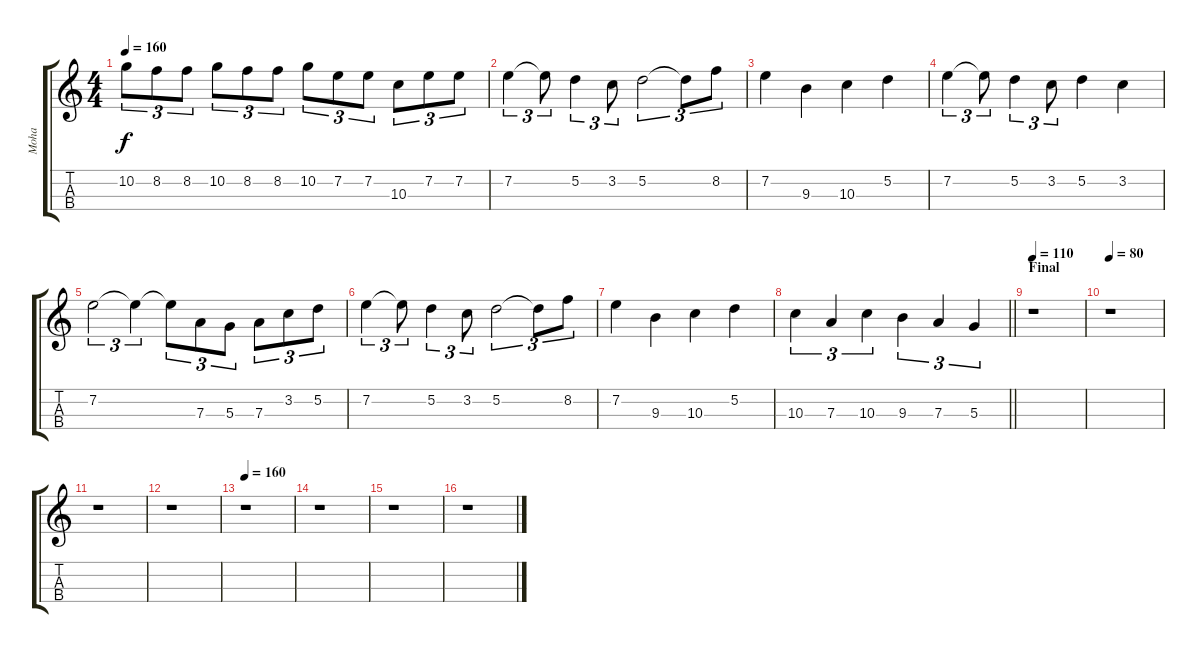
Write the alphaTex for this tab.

\track ("Moha" "Moha") {instrument violin}
\staff {score tabs}
\tuning (E5 A4 D4 G3) {hide}
\ts (4 4)
\tempo 160
\clef g2
\ks c
10.2.8{tu (3 2) dy f} 8.2.8{tu (3 2)} 8.2.8{tu (3 2)} 10.2.8{tu (3 2)} 8.2.8{tu (3 2)} 8.2.8{tu (3 2)} 10.2.8{tu (3 2)} 7.2.8{tu (3 2)} 7.2.8{tu (3 2)} 10.3.8{tu (3 2)} 7.2.8{tu (3 2)} 7.2.8{tu (3 2)} |
7.2.4{tu (3 2)} 7.2{t}.8{tu (3 2)} 5.2.4{tu (3 2)} 3.2.8{tu (3 2)} 5.2.2{tu (3 2)} 5.2{t}.8{tu (3 2)} 8.2.8{tu (3 2)} |
7.2.4 9.3.4 10.3.4 5.2.4 |
7.2.4{tu (3 2)} 7.2{t}.8{tu (3 2)} 5.2.4{tu (3 2)} 3.2.8{tu (3 2)} 5.2.4 3.2.4 |
7.2.2{tu (3 2)} 7.2{t}.4{tu (3 2)} 7.2{t}.8{tu (3 2)} 7.3.8{tu (3 2)} 5.3.8{tu (3 2)} 7.3.8{tu (3 2)} 3.2.8{tu (3 2)} 5.2.8{tu (3 2)} |
7.2.4{tu (3 2)} 7.2{t}.8{tu (3 2)} 5.2.4{tu (3 2)} 3.2.8{tu (3 2)} 5.2.2{tu (3 2)} 5.2{t}.8{tu (3 2)} 8.2.8{tu (3 2)} |
7.2.4 9.3.4 10.3.4 5.2.4 |
\barLineRight lightlight
10.3.4{tu (3 2)} 7.3.4{tu (3 2)} 10.3.4{tu (3 2)} 9.3.4{tu (3 2)} 7.3.4{tu (3 2)} 5.3.4{tu (3 2)} |
\section ("" "Final")
\tempo 110
r.1 |
\tempo 80
r.1 |
r.1 |
r.1 |
\tempo 160
r.1 |
r.1 |
r.1 |
r.1
